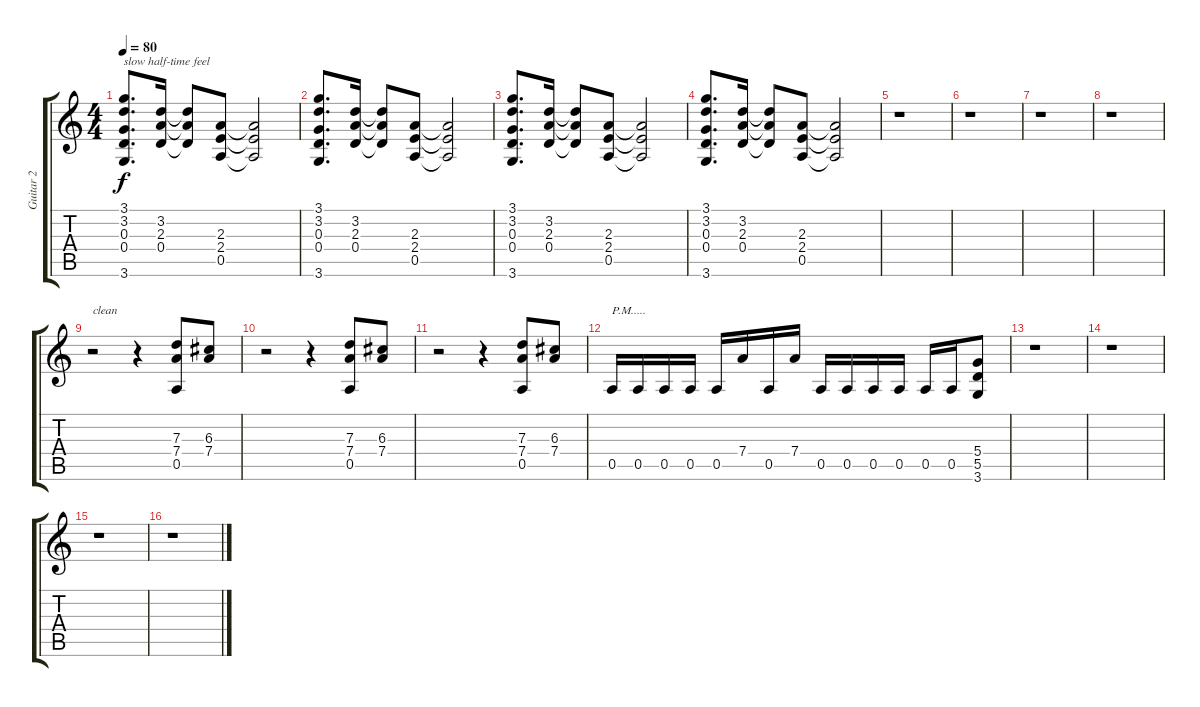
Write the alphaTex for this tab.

\track ("Guitar 2" "Guitar 2") {instrument overdrivenguitar}
\staff {score tabs}
\tuning (E4 B3 G3 D3 A2 E2) {hide}
\ts (4 4)
\tempo 80
\clef g2
\ks c
(3.1 3.2 0.3 0.4 3.6).8{d txt "slow half-time feel" dy f instrument overdrivenguitar} (3.2 2.3 0.4).16 (3.2{t} 2.3{t} 0.4{t}).8 (2.3 2.4 0.5).8 (2.3{t} 2.4{t} 0.5{t}).2 |
(3.1 3.2 0.3 0.4 3.6).8{d} (3.2 2.3 0.4).16 (3.2{t} 2.3{t} 0.4{t}).8 (2.3 2.4 0.5).8 (2.3{t} 2.4{t} 0.5{t}).2 |
(3.1 3.2 0.3 0.4 3.6).8{d} (3.2 2.3 0.4).16 (3.2{t} 2.3{t} 0.4{t}).8 (2.3 2.4 0.5).8 (2.3{t} 2.4{t} 0.5{t}).2 |
(3.1 3.2 0.3 0.4 3.6).8{d} (3.2 2.3 0.4).16 (3.2{t} 2.3{t} 0.4{t}).8 (2.3 2.4 0.5).8 (2.3{t} 2.4{t} 0.5{t}).2 |
r.1 |
r.1 |
r.1 |
r.1 |
r.2{txt "clean "} r.4 (7.3 7.4 0.5).8{instrument electricguitarclean} (6.3 7.4).8 |
r.2 r.4 (7.3 7.4 0.5).8{instrument electricguitarclean} (6.3 7.4).8 |
r.2 r.4 (7.3 7.4 0.5).8{instrument electricguitarclean} (6.3 7.4).8 |
0.5.16{txt "P.M....." instrument overdrivenguitar} 0.5.16 0.5.16 0.5.16 0.5.16 7.4.16 0.5.16 7.4.16 0.5.16 0.5.16 0.5.16 0.5.16 0.5.16 0.5.16 (5.4 5.5 3.6).8 |
r.1 |
r.1 |
r.1 |
r.1
